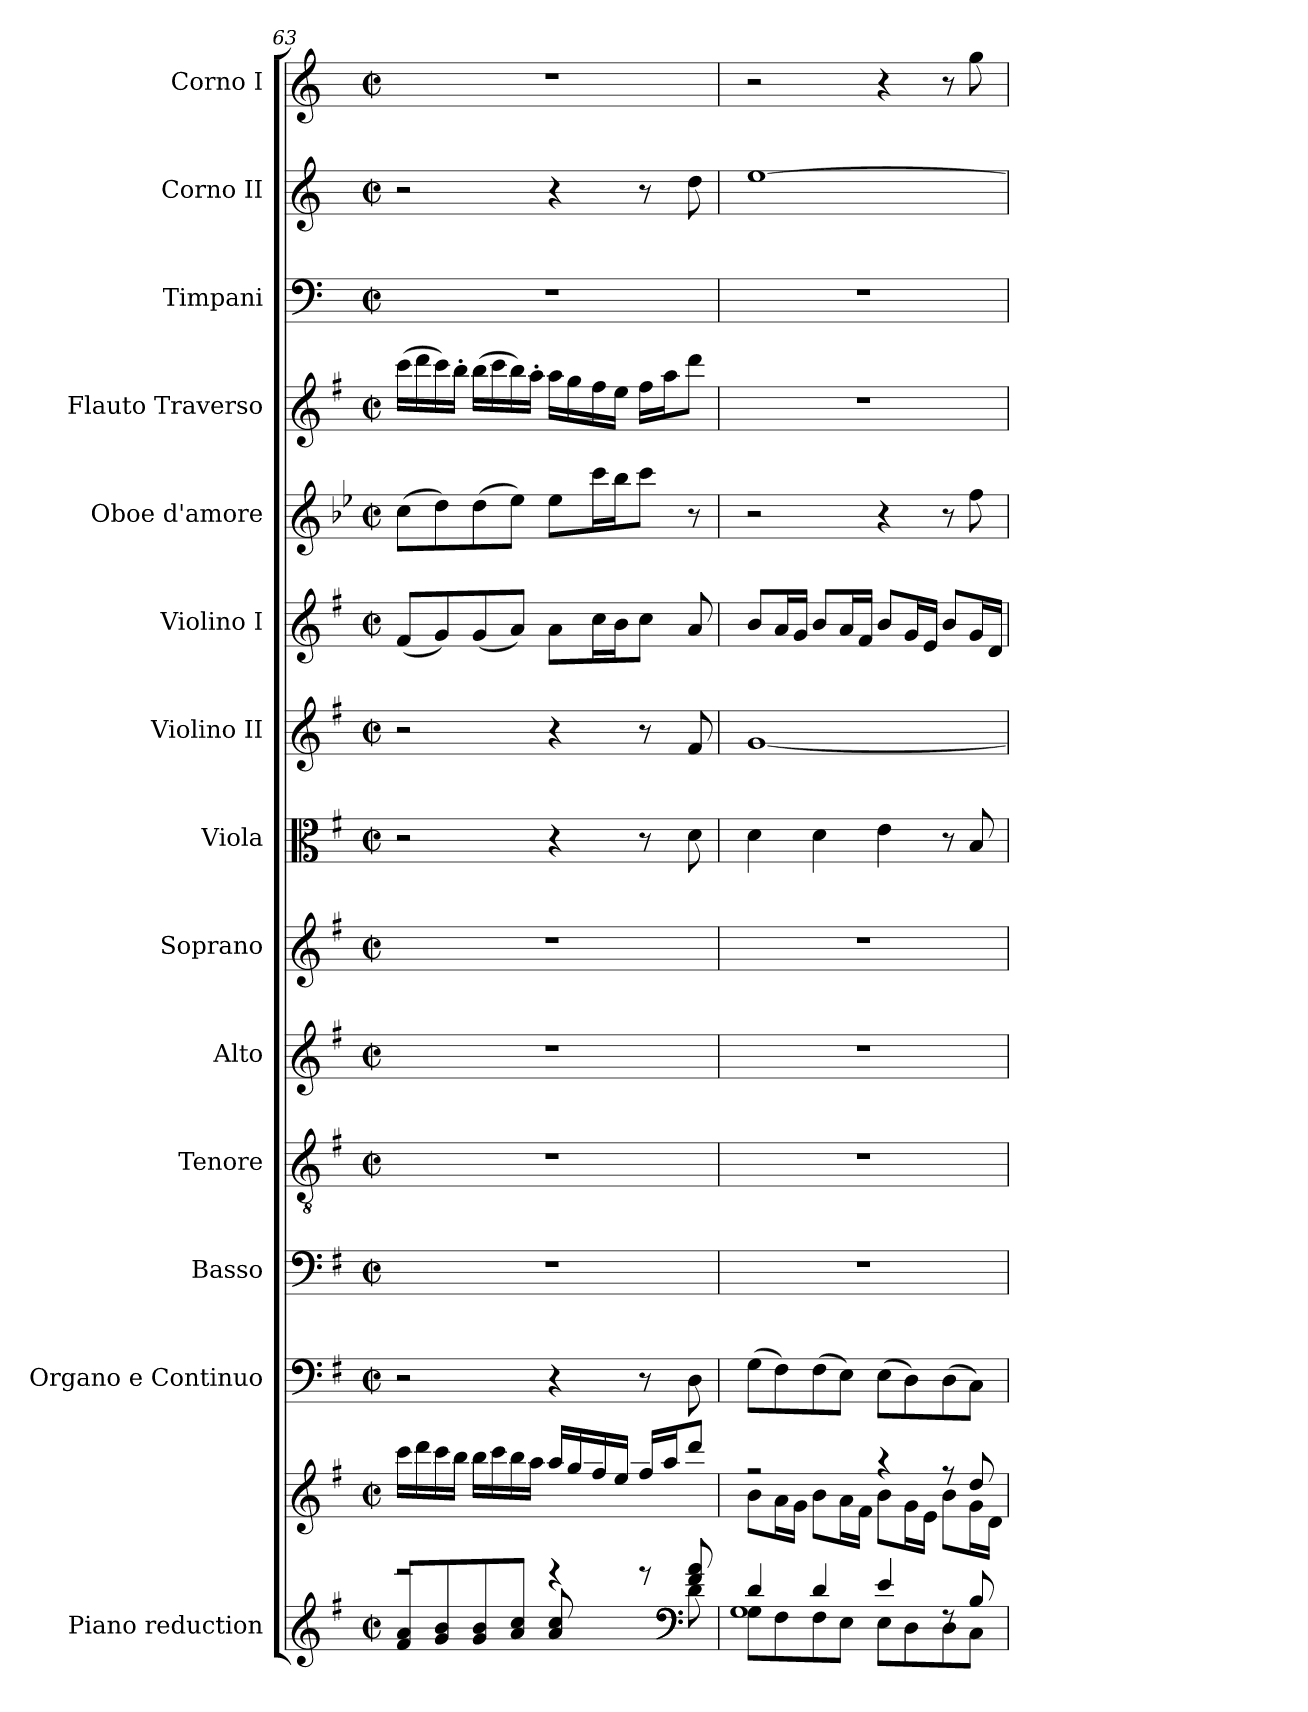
**kern	**kern	**kern	**kern	**kern	**kern	**kern	**kern	**kern	**kern	**kern	**kern	**kern	**kern	**kern
*part14	*part14	*part13	*part12	*part11	*part10	*part9	*part8	*part7	*part6	*part5	*part4	*part3	*part2	*part1
*staff15	*staff14	*staff13	*staff12	*staff11	*staff10	*staff9	*staff8	*staff7	*staff6	*staff5	*staff4	*staff3	*staff2	*staff1
*I"Piano reduction	*	*I"Organo e Continuo	*I"Basso	*I"Tenore	*I"Alto	*I"Soprano	*I"Viola	*I"Violino II	*I"Violino I	*I"Oboe d'amore	*I"Flauto Traverso	*I"Timpani	*I"Corno II	*I"Corno I
*I'Pno	*	*	*	*	*	*	*	*	*	*I'Ob	*I'Fl	*I'Timp	*	*
*clefG2	*clefG2	*clefF4	*clefF4	*clefGv2	*clefG2	*clefG2	*clefC3	*clefG2	*clefG2	*clefG2	*clefG2	*clefF4	*clefG2	*clefG2
*	*	*	*	*	*	*	*	*	*	*ITrd2c3	*	*	*ITrd3c5	*ITrd3c5
*k[f#]	*k[f#]	*k[f#]	*k[f#]	*k[f#]	*k[f#]	*k[f#]	*k[f#]	*k[f#]	*k[f#]	*k[f#]	*k[f#]	*k[]	*k[f#]	*k[f#]
*M2/2	*M2/2	*M2/2	*M2/2	*M2/2	*M2/2	*M2/2	*M2/2	*M2/2	*M2/2	*M2/2	*M2/2	*M2/2	*M2/2	*M2/2
*met(c|)	*met(c|)	*met(c|)	*met(c|)	*met(c|)	*met(c|)	*met(c|)	*met(c|)	*met(c|)	*met(c|)	*met(c|)	*met(c|)	*met(c|)	*met(c|)	*met(c|)
=63	=63	=63	=63	=63	=63	=63	=63	=63	=63	=63	=63	=63	=63	=63
*^	*^	*	*	*	*	*	*	*	*	*	*	*	*	*
8f#/ 8a/L	2reee	16ccc\LL	8ryy	2r	1r	1r	1r	1r	2r	2r	(<8f#/L	(>8a\L	(>16ccc\LL	1r	2r	1r
.	.	16ddd\	.	.	.	.	.	.	.	.	.	.	16ddd\	.	.	.
*	*	*v	*v	*	*	*	*	*	*	*	*	*	*	*	*	*
8g/ 8b/	.	16ccc\	.	.	.	.	.	.	.	8g/)	8b\)	16ccc\)	.	.	.
.	.	16bb\JJ	.	.	.	.	.	.	.	.	.	16bb'\JJ	.	.	.
8g/ 8b/	.	16bb\LL	.	.	.	.	.	.	.	(<8g/	(>8b\	(>16bb\LL	.	.	.
.	.	16ccc\	.	.	.	.	.	.	.	.	.	16ccc\	.	.	.
8a/ 8cc/J	.	16bb\	.	.	.	.	.	.	.	8a/J)	8cc\J)	16bb\)	.	.	.
.	.	16aa\JJ	.	.	.	.	.	.	.	.	.	16aa'\JJ	.	.	.
8a/ 8cc/L	4reee	16aa/LL	4r	.	.	.	.	4r	4r	8a\L	8cc\L	16aa\LL	.	4r	.
.	.	16gg/	.	.	.	.	.	.	.	.	.	16gg\	.	.	.
*	*	*^	*	*	*	*	*	*	*	*	*	*	*	*	*
4ryy	.	16ff#/	16cc\ 16aa\L	.	.	.	.	.	.	.	16cc\L	16aa\L	16ff#\	.	.	.
.	.	16ee/JJ	16b\ 16gg\J	.	.	.	.	.	.	.	16b\J	16gg\J	16ee\JJ	.	.	.
.	8reee	16ff#/LL	8cc\ 8aa\J	8r	.	.	.	.	8r	8r	8cc\J	8aa\J	16ff#\LL	.	8r	.
.	.	16aa/J	.	.	.	.	.	.	.	.	.	.	16aa\J	.	.	.
*clefF4	*	*	*	*	*	*	*	*	*	*	*	*	*	*	*	*
8f#/ 8a/	8d\	8ddd/J	8ryy	8D\	.	.	.	.	8d\	8f#/	8a/	8r	8ddd\J	.	8a\	.
!!LO:PB:g=z
=64	=64	=64	=64	=64	=64	=64	=64	=64	=64	=64	=64	=64	=64	=64	=64	=64
*	*^	*	*	*	*	*	*	*	*	*	*	*	*	*	*	*
4d/	8G\L	1G	2r	8b\L	(>8G\L	1r	1r	1r	1r	4d\	[1g	8b/L	2r	1r	1r	[1b	2r
.	8F#\	.	.	16a\L	8F#\)	.	.	.	.	.	.	16a/L	.	.	.	.	.
.	.	.	.	16g\JJ	.	.	.	.	.	.	.	16g/JJ	.	.	.	.	.
4d/	8F#\	.	.	8b\L	(>8F#\	.	.	.	.	4d\	.	8b/L	.	.	.	.	.
.	8E\J	.	.	16a\L	8E\J)	.	.	.	.	.	.	16a/L	.	.	.	.	.
.	.	.	.	16f#\JJ	.	.	.	.	.	.	.	16f#/JJ	.	.	.	.	.
4e/	8E\L	.	4r	8b\L	(>8E\L	.	.	.	.	4e\	.	8b/L	4r	.	.	.	4r
.	8D\	.	.	16g\L	8D\)	.	.	.	.	.	.	16g/L	.	.	.	.	.
.	.	.	.	16e\JJ	.	.	.	.	.	.	.	16e/JJ	.	.	.	.	.
8rF	8D\	.	8r	8b\L	(>8D\	.	.	.	.	8r	.	8b/L	8r	.	.	.	8r
8B/	8C\J	.	8dd/	16g\L	8C\J)	.	.	.	.	8B/	.	16g/L	8dd\	.	.	.	8dd\
.	.	.	.	16d\JJ	.	.	.	.	.	.	.	16d/JJ	.	.	.	.	.
*v	*v	*v	*	*	*	*	*	*	*	*	*	*	*	*	*	*	*
*	*v	*v	*	*	*	*	*	*	*	*	*	*	*	*	*
=	=	=	=	=	=	=	=	=	=	=	=	=	=	=
*-	*-	*-	*-	*-	*-	*-	*-	*-	*-	*-	*-	*-	*-	*-
